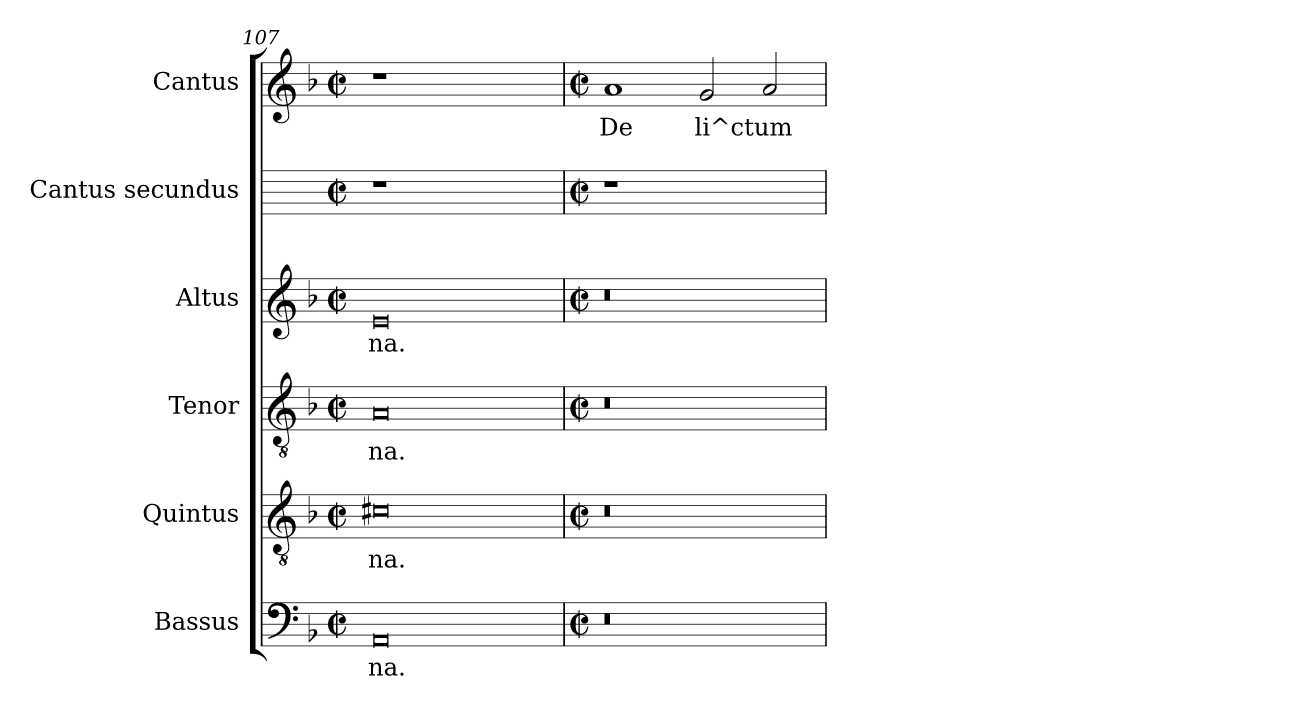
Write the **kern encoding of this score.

**kern	**text	**kern	**text	**kern	**text	**kern	**text	**kern	**kern	**text
*part6	*part6	*part5	*part5	*part4	*part4	*part3	*part3	*part2	*part1	*part1
*staff6	*staff6	*staff5	*staff5	*staff4	*staff4	*staff3	*staff3	*staff2	*staff1	*staff1
*I"Bassus	*	*I"Quintus	*	*I"Tenor	*	*I"Altus	*	*I"Cantus  secundus	*I"Cantus	*
*I'B	*	*I'Q	*	*I'T	*	*I'A	*	*	*I'C	*
*clefF4	*	*clefGv2	*	*clefGv2	*	*clefG2	*	*	*clefG2	*
*k[b-]	*	*k[b-]	*	*k[b-]	*	*k[b-]	*	*k[]	*k[b-]	*
*F:	*	*F:	*	*F:	*	*F:	*	*C:	*F:	*
*M2/2	*	*M2/2	*	*M2/2	*	*M2/2	*	*M2/2	*M2/2	*
*met(c|)	*	*met(c|)	*	*met(c|)	*	*met(c|)	*	*met(c|)	*met(c|)	*
=107	=107	=107	=107	=107	=107	=107	=107	=107	=107	=107
!	!LO:LY:b:cj	!	!LO:LY:b:cj	!	!LO:LY:b:cj	!	!LO:LY:b:cj	!	!	!
0AA	na.	0c#X	na.	0A	na.	0e	-na.	1r	1r	.
.	.	.	.	.	.	.	.	1ryy	1ryy	.
!!LO:PB:g=z
=108!	=108!	=108!	=108!	=108!	=108!	=108!	=108!	=108!	=108!	=108!
*M2/2	*	*M2/2	*	*M2/2	*	*M2/2	*	*M2/2	*M2/2	*
*met(c|)	*	*met(c|)	*	*met(c|)	*	*met(c|)	*	*met(c|)	*met(c|)	*
!	!	!	!	!	!	!	!	!	!	!LO:LY:b:cj
0r	.	0r	.	0r	.	0r	.	1r	1a	De
!	!	!	!	!	!	!	!	!	!	!LO:LY:b:cj
.	.	.	.	.	.	.	.	1ryy	2g/	li^ctum
!	!	!	!	!	!	!	!	!	!	!LO:LY:b:cj
.	.	.	.	.	.	.	.	.	2a/	.
=	=	=	=	=	=	=	=	=	=	=
*-	*-	*-	*-	*-	*-	*-	*-	*-	*-	*-
